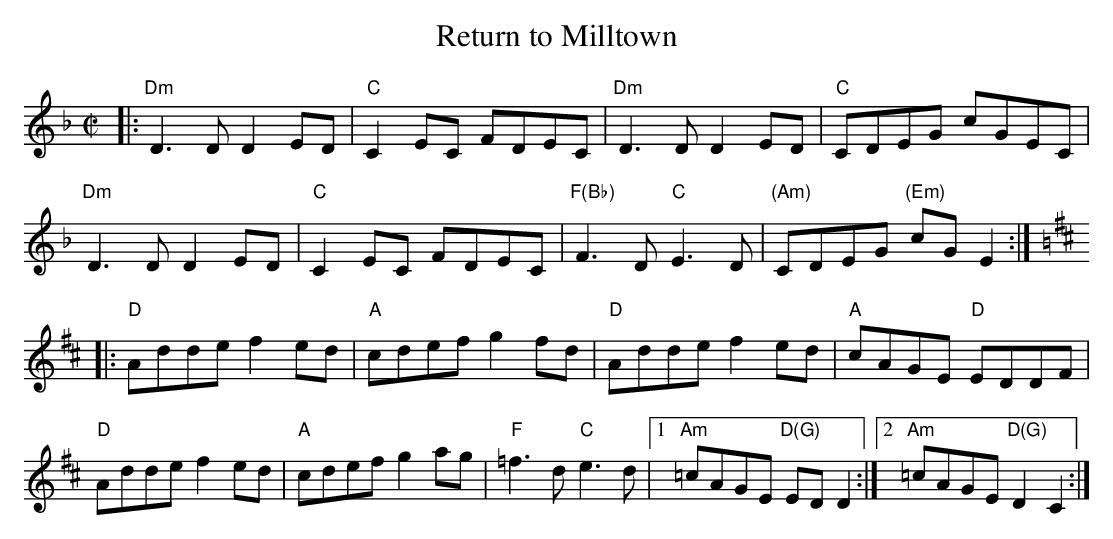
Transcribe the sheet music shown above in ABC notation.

X:1
T:Return to Milltown
M:C|
K:Dm
|:"Dm"-D3DD2ED|"C"C2EC FDEC|"Dm"D3D D2ED|"C"CDEG cGEC|
"Dm"D3DD2ED|"C"C2EC FDEC|"F(Bb)"F3D "C"E3D|"(Am)"CDEG "(Em)"cGE2:|
K:D
|:"D"Adde f2 ed| "A" cdef g2 fd|"D"Adde f2 ed|"A"cAGE "D"EDDF|
"D"Adde f2 ed| "A" cdef g2ag|"F"=f3d "C"e3d| [1"Am"=cAGE "D(G)"ED D2:|[2 "Am"=cAGE "D(G)" D2 C2:|
